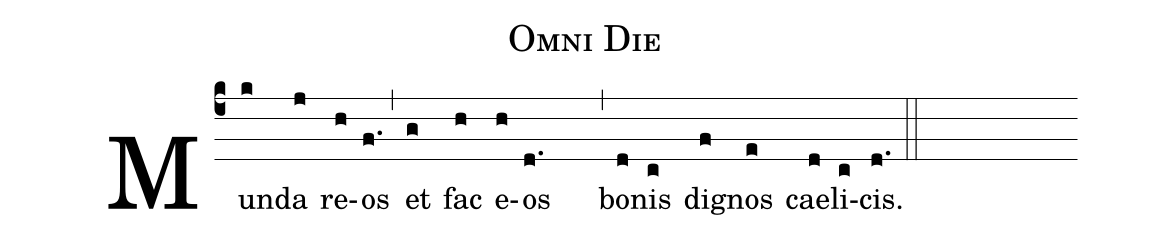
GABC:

name: Omni Die;
def-m1: \grealign;
%%
(c4) Mun([em1]k)da(j) re([em1]h)os(f.) (,) et([em1]g) fac(h) e(h)os(d./[10]) (,) bon([em1]d)is(c) dig([em1]f)nos([em1]e) cae([em1]d)li(c)cis.(d.) (::)
